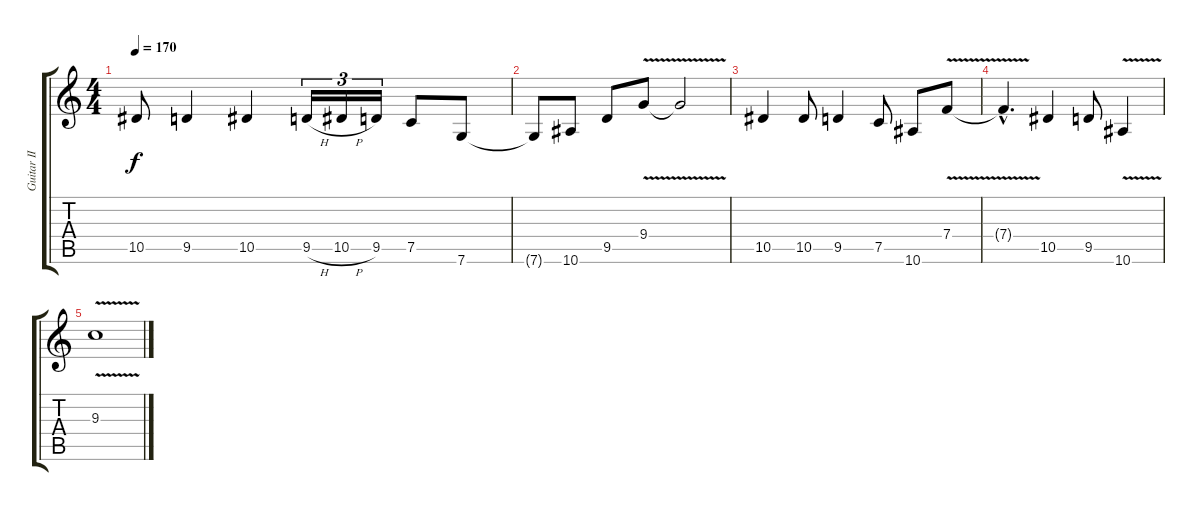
\track ("Guitar II" "Guitar II") {instrument distortionguitar}
\staff {score tabs}
\tuning (C4 G3 Eb3 Bb2 F2 C2) {hide}
\ts (4 4)
\tempo 170
\clef g2
\ks c
10.5.8{dy f} 9.5.4 10.5.4 9.5{h}.16{tu (3 2)} 10.5{h}.16{tu (3 2)} 9.5.16{tu (3 2)} 7.5.8 7.6.8 |
7.6{t}.8 10.6.8 9.5.8 9.4{v}.8 9.4{t}.2 |
10.5.4 10.5.8 9.5.4 7.5.8 10.6.8 7.4{v}.8 |
7.4{hac t}.4{d} 10.5.4 9.5.8 10.6{v}.4 |
9.3{v}.1{volume 0}
